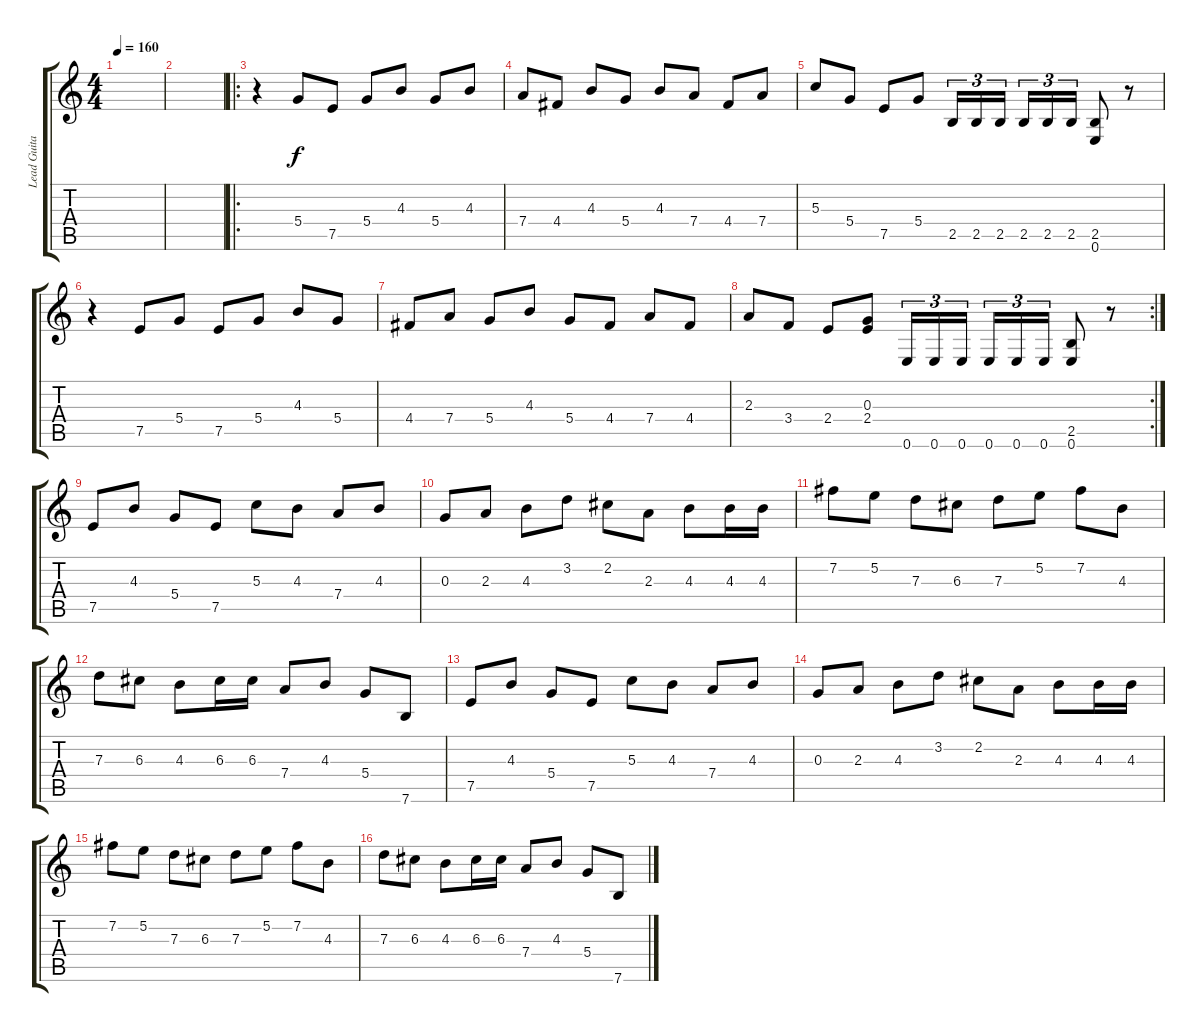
\track ("Lead Guitar" "Lead Guita") {instrument distortionguitar}
\staff {score tabs}
\tuning (E4 B3 G3 D3 A2 E2) {hide}
\ts (4 4)
\tempo 160
\clef g2
\ks c
|
|
\ro
r.4 5.4.8 7.5.8 5.4.8 4.3.8 5.4.8 4.3.8 |
7.4.8 4.4.8 4.3.8 5.4.8 4.3.8 7.4.8 4.4.8 7.4.8 |
5.3.8 5.4.8 7.5.8 5.4.8 2.5.16{tu (3 2)} 2.5.16{tu (3 2)} 2.5.16{tu (3 2)} 2.5.16{tu (3 2)} 2.5.16{tu (3 2)} 2.5.16{tu (3 2)} (2.5 0.6).8 r.8 |
r.4 7.5.8 5.4.8 7.5.8 5.4.8 4.3.8 5.4.8 |
4.4.8 7.4.8 5.4.8 4.3.8 5.4.8 4.4.8 7.4.8 4.4.8 |
\rc 2
2.3.8 3.4.8 2.4.8 (0.3 2.4).8 0.6.16{tu (3 2)} 0.6.16{tu (3 2)} 0.6.16{tu (3 2)} 0.6.16{tu (3 2)} 0.6.16{tu (3 2)} 0.6.16{tu (3 2)} (2.5 0.6).8 r.8 |
7.5.8 4.3.8 5.4.8 7.5.8 5.3.8 4.3.8 7.4.8 4.3.8 |
0.3.8 2.3.8 4.3.8 3.2.8 2.2.8 2.3.8 4.3.8 4.3.16 4.3.16 |
7.2.8 5.2.8 7.3.8 6.3.8 7.3.8 5.2.8 7.2.8 4.3.8 |
7.3.8 6.3.8 4.3.8 6.3.16 6.3.16 7.4.8 4.3.8 5.4.8 7.6.8 |
7.5.8 4.3.8 5.4.8 7.5.8 5.3.8 4.3.8 7.4.8 4.3.8 |
0.3.8 2.3.8 4.3.8 3.2.8 2.2.8 2.3.8 4.3.8 4.3.16 4.3.16 |
7.2.8 5.2.8 7.3.8 6.3.8 7.3.8 5.2.8 7.2.8 4.3.8 |
7.3.8 6.3.8 4.3.8 6.3.16 6.3.16 7.4.8 4.3.8 5.4.8 7.6.8
